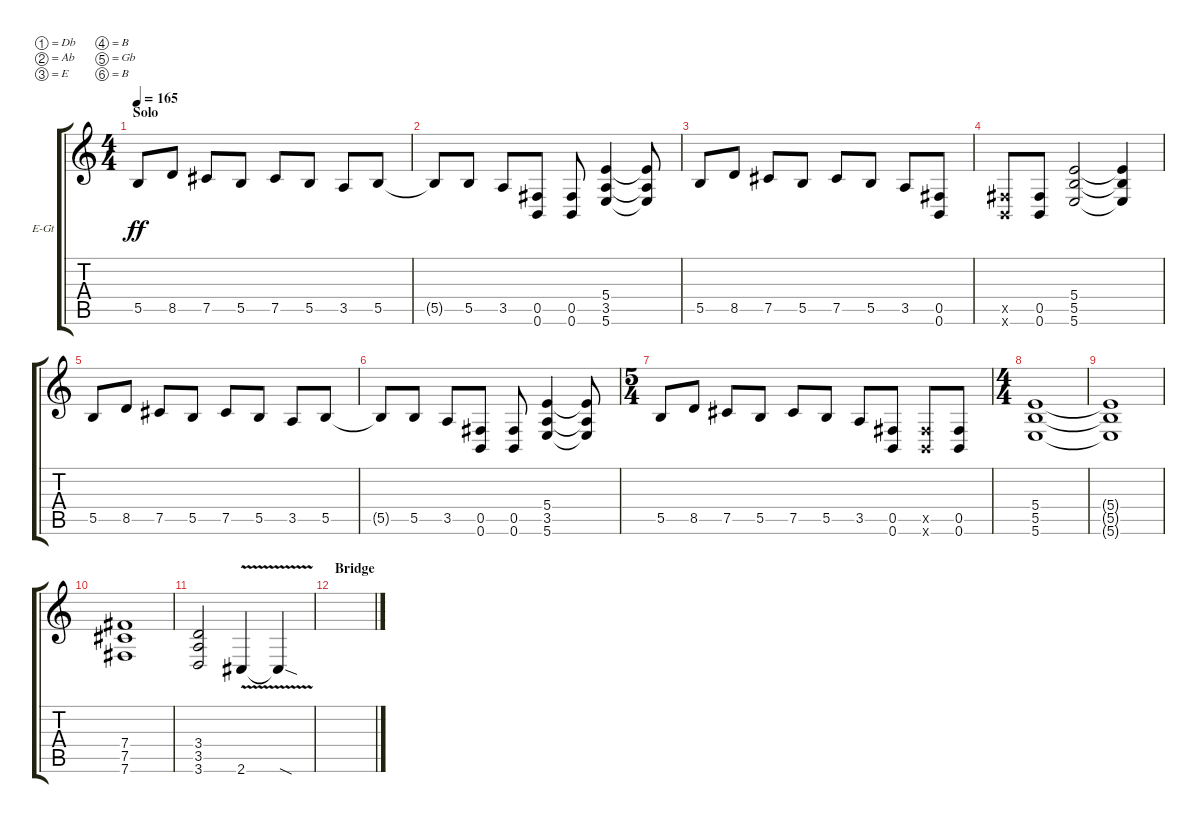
\defaultSystemsLayout 4
\bracketExtendMode groupsimilarinstruments
\firstSystemTrackNameOrientation horizontal
\otherSystemsTrackNameOrientation horizontal
\track ("Guitar 2" "E-Gt") {instrument overdrivenguitar}
\staff {score tabs}
\tuning (Db4 Ab3 E3 B2 Gb2 B1)
\ts (4 4)
\section ("" "Solo")
\tempo 165
\clef g2
\ks c
5.5.8{dy ff} 8.5.8 7.5.8 5.5.8 7.5.8 5.5.8 3.5.8 5.5.8 |
5.5{t}.8 5.5.8 3.5.8 (0.5 0.6).8 (0.5 0.6).8 (5.4 3.5 5.6).4 (5.4{t} 3.5{t} 5.6{t}).8 |
5.5.8 8.5.8 7.5.8 5.5.8 7.5.8 5.5.8 3.5.8 (0.5 0.6).8 |
(0.5{x} 0.6{x}).8 (0.5 0.6).8 (5.4 5.5 5.6).2 (5.4{t} 5.5{t} 5.6{t}).4 |
5.5.8 8.5.8 7.5.8 5.5.8 7.5.8 5.5.8 3.5.8 5.5.8 |
5.5{t}.8 5.5.8 3.5.8 (0.5 0.6).8 (0.5 0.6).8 (5.4 3.5 5.6).4 (5.4{t} 3.5{t} 5.6{t}).8 |
\ts (5 4)
5.5.8 8.5.8 7.5.8 5.5.8 7.5.8 5.5.8 3.5.8 (0.5 0.6).8 (0.5{x} 0.6{x}).8 (0.5 0.6).8 |
\ts (4 4)
(5.4 5.5 5.6).1 |
(5.4{t} 5.5{t} 5.6{t}).1 |
(7.4 7.5 7.6).1 |
(3.4 3.5 3.6).2 2.6{v}.4 2.6{v sod t}.4 |
\section ("" "Bridge")
